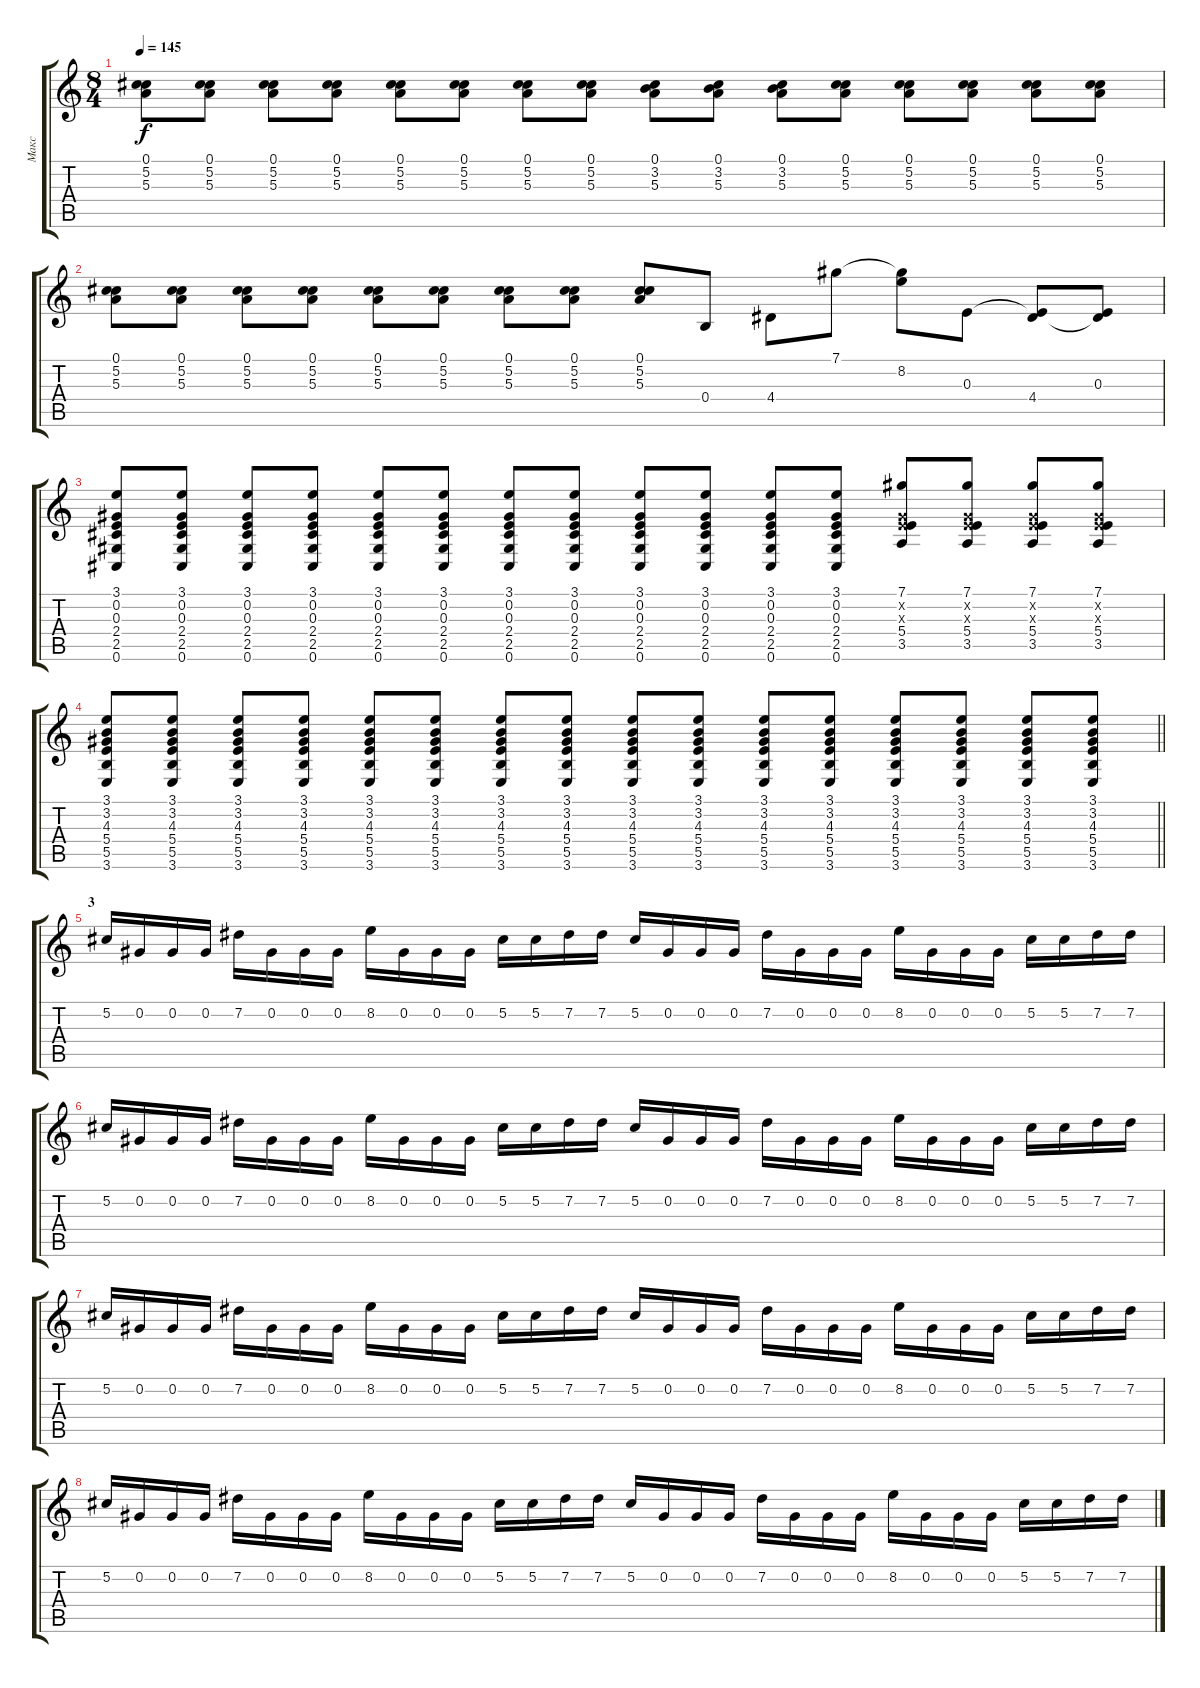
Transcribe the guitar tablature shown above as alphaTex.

\track ("Макс" "Макс") {instrument overdrivenguitar}
\staff {score tabs}
\tuning (Db4 Ab3 E3 B2 Gb2 Db2) {hide}
\ts (8 4)
\tempo 145
\clef g2
\ks c
(0.1 5.2 5.3).8{dy f} (0.1 5.2 5.3).8 (0.1 5.2 5.3).8 (0.1 5.2 5.3).8 (0.1 5.2 5.3).8 (0.1 5.2 5.3).8 (0.1 5.2 5.3).8 (0.1 5.2 5.3).8 (0.1 3.2 5.3).8 (0.1 3.2 5.3).8 (0.1 3.2 5.3).8 (0.1 5.2 5.3).8 (0.1 5.2 5.3).8 (0.1 5.2 5.3).8 (0.1 5.2 5.3).8 (0.1 5.2 5.3).8 |
(0.1 5.2 5.3).8 (0.1 5.2 5.3).8 (0.1 5.2 5.3).8 (0.1 5.2 5.3).8 (0.1 5.2 5.3).8 (0.1 5.2 5.3).8 (0.1 5.2 5.3).8 (0.1 5.2 5.3).8 (0.1 5.2 5.3).8 0.4.8 4.4.8 7.1.8 (7.1{t} 8.2).8 0.3.8 (0.3{t} 4.4).8 (0.3 4.4{t}).8 |
(3.1 0.2 0.3 2.4 2.5 0.6).8 (3.1 0.2 0.3 2.4 2.5 0.6).8 (3.1 0.2 0.3 2.4 2.5 0.6).8 (3.1 0.2 0.3 2.4 2.5 0.6).8 (3.1 0.2 0.3 2.4 2.5 0.6).8 (3.1 0.2 0.3 2.4 2.5 0.6).8 (3.1 0.2 0.3 2.4 2.5 0.6).8 (3.1 0.2 0.3 2.4 2.5 0.6).8 (3.1 0.2 0.3 2.4 2.5 0.6).8 (3.1 0.2 0.3 2.4 2.5 0.6).8 (3.1 0.2 0.3 2.4 2.5 0.6).8 (3.1 0.2 0.3 2.4 2.5 0.6).8 (7.1 0.2{x} 0.3{x} 5.4 3.5).8 (7.1 0.2{x} 0.3{x} 5.4 3.5).8 (7.1 0.2{x} 0.3{x} 5.4 3.5).8 (7.1 0.2{x} 0.3{x} 5.4 3.5).8 |
\barLineRight lightlight
(3.1 3.2 4.3 5.4 5.5 3.6).8 (3.1 3.2 4.3 5.4 5.5 3.6).8 (3.1 3.2 4.3 5.4 5.5 3.6).8 (3.1 3.2 4.3 5.4 5.5 3.6).8 (3.1 3.2 4.3 5.4 5.5 3.6).8 (3.1 3.2 4.3 5.4 5.5 3.6).8 (3.1 3.2 4.3 5.4 5.5 3.6).8 (3.1 3.2 4.3 5.4 5.5 3.6).8 (3.1 3.2 4.3 5.4 5.5 3.6).8 (3.1 3.2 4.3 5.4 5.5 3.6).8 (3.1 3.2 4.3 5.4 5.5 3.6).8 (3.1 3.2 4.3 5.4 5.5 3.6).8 (3.1 3.2 4.3 5.4 5.5 3.6).8 (3.1 3.2 4.3 5.4 5.5 3.6).8 (3.1 3.2 4.3 5.4 5.5 3.6).8 (3.1 3.2 4.3 5.4 5.5 3.6).8 |
\section ("" "3")
5.2.16 0.2.16 0.2.16 0.2.16 7.2.16 0.2.16 0.2.16 0.2.16 8.2.16 0.2.16 0.2.16 0.2.16 5.2.16 5.2.16 7.2.16 7.2.16 5.2.16 0.2.16 0.2.16 0.2.16 7.2.16 0.2.16 0.2.16 0.2.16 8.2.16 0.2.16 0.2.16 0.2.16 5.2.16 5.2.16 7.2.16 7.2.16 |
5.2.16 0.2.16 0.2.16 0.2.16 7.2.16 0.2.16 0.2.16 0.2.16 8.2.16 0.2.16 0.2.16 0.2.16 5.2.16 5.2.16 7.2.16 7.2.16 5.2.16 0.2.16 0.2.16 0.2.16 7.2.16 0.2.16 0.2.16 0.2.16 8.2.16 0.2.16 0.2.16 0.2.16 5.2.16 5.2.16 7.2.16 7.2.16 |
5.2.16 0.2.16 0.2.16 0.2.16 7.2.16 0.2.16 0.2.16 0.2.16 8.2.16 0.2.16 0.2.16 0.2.16 5.2.16 5.2.16 7.2.16 7.2.16 5.2.16 0.2.16 0.2.16 0.2.16 7.2.16 0.2.16 0.2.16 0.2.16 8.2.16 0.2.16 0.2.16 0.2.16 5.2.16 5.2.16 7.2.16 7.2.16 |
5.2.16 0.2.16 0.2.16 0.2.16 7.2.16 0.2.16 0.2.16 0.2.16 8.2.16 0.2.16 0.2.16 0.2.16 5.2.16 5.2.16 7.2.16 7.2.16 5.2.16 0.2.16 0.2.16 0.2.16 7.2.16 0.2.16 0.2.16 0.2.16 8.2.16 0.2.16 0.2.16 0.2.16 5.2.16 5.2.16 7.2.16 7.2.16
